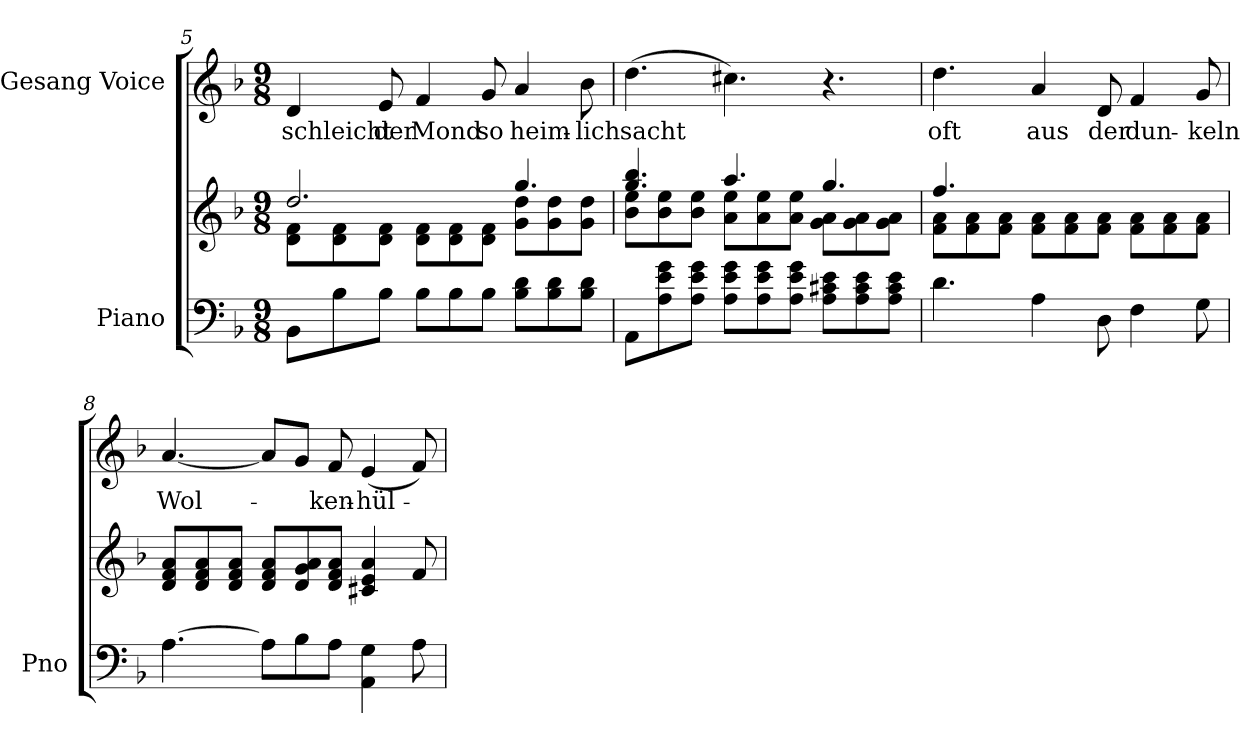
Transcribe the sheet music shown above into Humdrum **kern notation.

**kern	**kern	**kern	**text
*part2	*part2	*part1	*part1
*staff3	*staff2	*staff1	*staff1
*I"Piano	*	*I"Gesang Voice	*
*I'Pno	*	*	*
*clefF4	*clefG2	*clefG2	*
*k[b-]	*k[b-]	*k[b-]	*
*M9/8	*M9/8	*M9/8	*
=5	=5	=5	=5
*	*^	*	*
8BB-\L	2.dd/	8d\ 8f\L	4d/	schleicht
8B-\	.	8d\ 8f\	.	.
8B-\J	.	8d\ 8f\J	8e/	der
8B-\L	.	8d\ 8f\L	4f/	Mond
8B-\	.	8d\ 8f\	.	.
8B-\J	.	8d\ 8f\J	8g/	so
8B-\ 8d\L	4.gg/	8g\ 8dd\L	4a/	heim-
8B-\ 8d\	.	8g\ 8dd\	.	.
8B-\ 8d\J	.	8g\ 8dd\J	8b-\	-lich
=6	=6	=6	=6	=6
*^	*	*	*	*
1ryy	8AA\L	4.gg/ 4.bb-/	8b-\ 8ee\L	(4.dd\	sacht
.	8A\ 8e\ 8g\	.	8b-\ 8ee\	.	.
.	8A\ 8e\ 8g\J	.	8b-\ 8ee\J	.	.
.	8A\ 8e\ 8g\L	4.aa/	8a\ 8ee\L	4.cc#X\)	.
.	8A\ 8e\ 8g\	.	8a\ 8ee\	.	.
.	8A\ 8e\ 8g\J	.	8a\ 8ee\J	.	.
.	8A\ 8c#X\ 8e\L	4.gg/	8g\ 8a\L	4.r	.
.	8A\ 8c#\ 8e\	.	8g\ 8a\	.	.
8ryy	8A\ 8c#\ 8e\J	.	8g\ 8a\J	.	.
*v	*v	*	*	*	*
=7	=7	=7	=7	=7
4.d\	4.ff/	8f\ 8a\L	4.dd\	oft
.	.	8f\ 8a\	.	.
.	.	8f\ 8a\J	.	.
4A\	2.ryy	8f\ 8a\L	4a/	aus
.	.	8f\ 8a\	.	.
8D\	.	8f\ 8a\J	8d/	der
4F\	.	8f\ 8a\L	4f/	dun-
.	.	8f\ 8a\	.	.
8G\	.	8f\ 8a\J	8g/	-keln
*	*v	*v	*	*
=8	=8	=8	=8
[>4.A\	8d/ 8f/ 8a/L	[4.a/	Wol-
.	8d/ 8f/ 8a/	.	.
.	8d/ 8f/ 8a/J	.	.
8A\L]	8d/ 8f/ 8a/L	8a/L]	.
8B-\	8d/ 8g/ 8a/	8g/J	.
8A\J	8d/ 8f/ 8a/J	8f/	-ken-
4AA\ 4G\	4c#X/ 4e/ 4a/	(4e/	-hül-
8A\	8f/	8f/)	.
=	=	=	=
*-	*-	*-	*-
